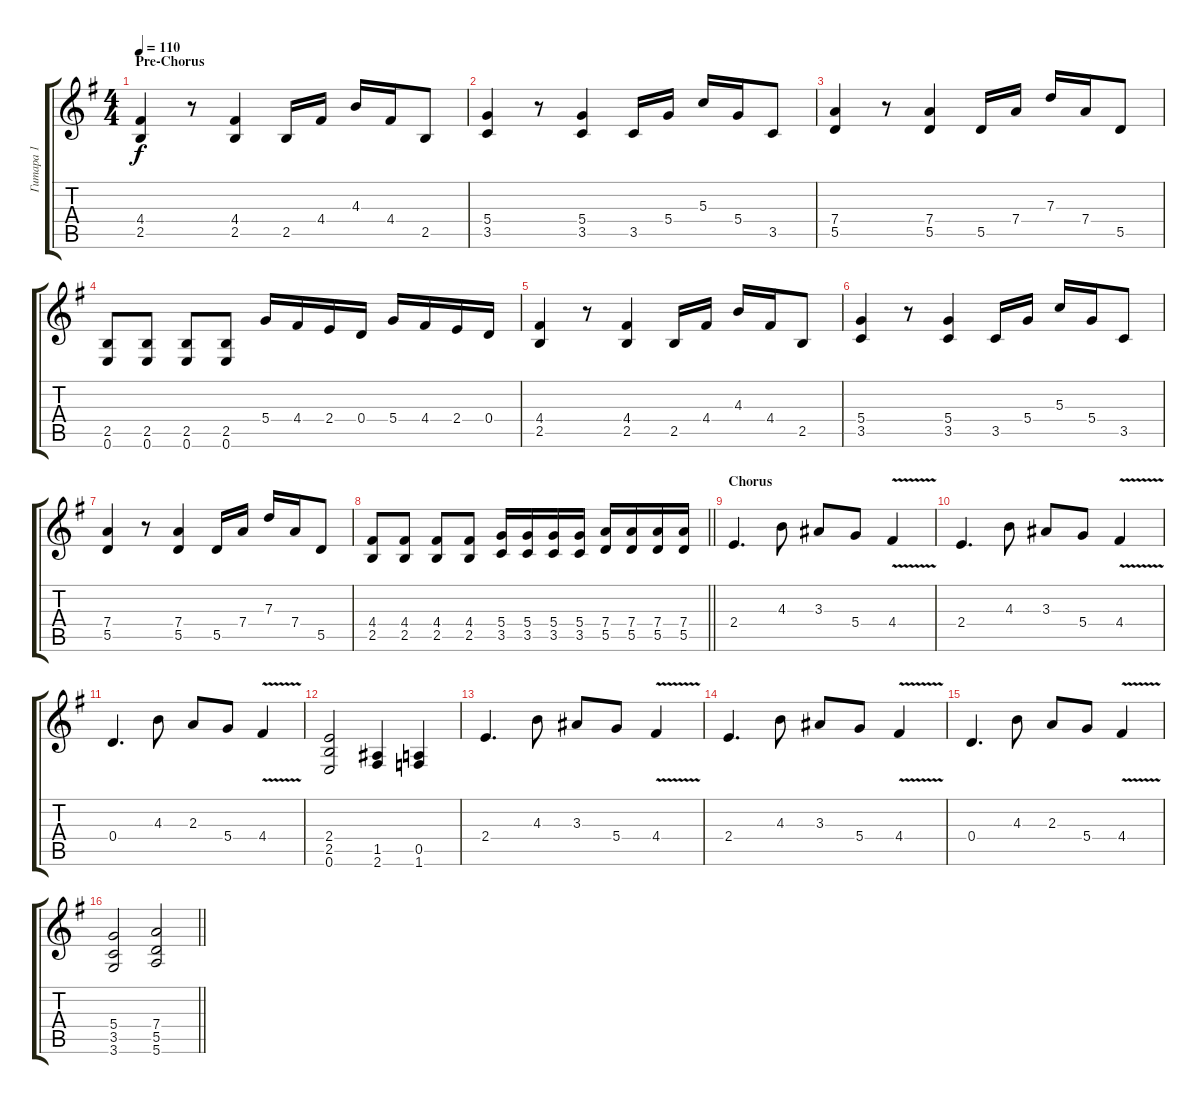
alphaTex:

\track ("Гитара 1" "Гитара 1") {instrument distortionguitar}
\staff {score tabs}
\tuning (E4 B3 G3 D3 A2 E2) {hide}
\ts (4 4)
\section ("" "Pre-Chorus")
\tempo 110
\clef g2
\ks eminor
(4.4 2.5).4{dy f} r.8 (4.4 2.5).4 2.5.16{volume 15} 4.4.16 4.3.16 4.4.16 2.5.8 |
(5.4 3.5).4{volume 13} r.8 (5.4 3.5).4 3.5.16{volume 15} 5.4.16 5.3.16 5.4.16 3.5.8 |
(7.4 5.5).4{volume 13} r.8 (7.4 5.5).4 5.5.16{volume 15} 7.4.16 7.3.16 7.4.16 5.5.8 |
(2.5 0.6).8{volume 13} (2.5 0.6).8 (2.5 0.6).8 (2.5 0.6).8 5.4.16 4.4.16 2.4.16 0.4.16 5.4.16 4.4.16 2.4.16 0.4.16 |
(4.4 2.5).4 r.8 (4.4 2.5).4 2.5.16{volume 15} 4.4.16 4.3.16 4.4.16 2.5.8 |
(5.4 3.5).4{volume 13} r.8 (5.4 3.5).4 3.5.16{volume 15} 5.4.16 5.3.16 5.4.16 3.5.8 |
(7.4 5.5).4{volume 13} r.8 (7.4 5.5).4 5.5.16{volume 15} 7.4.16 7.3.16 7.4.16 5.5.8 |
\barLineRight lightlight
(4.4 2.5).8{volume 13} (4.4 2.5).8 (4.4 2.5).8 (4.4 2.5).8 (5.4 3.5).16 (5.4 3.5).16 (5.4 3.5).16 (5.4 3.5).16 (7.4 5.5).16 (7.4 5.5).16 (7.4 5.5).16 (7.4 5.5).16 |
\section ("" "Chorus")
2.4.4{d} 4.3.8 3.3.8 5.4.8 4.4{v}.4 |
2.4.4{d} 4.3.8 3.3.8 5.4.8 4.4{v}.4 |
0.4.4{d} 4.3.8 2.3.8 5.4.8 4.4{v}.4 |
(2.4 2.5 0.6).2 (1.5 2.6).4 (0.5 1.6).4 |
2.4.4{d} 4.3.8 3.3.8 5.4.8 4.4{v}.4 |
2.4.4{d} 4.3.8 3.3.8 5.4.8 4.4{v}.4 |
0.4.4{d} 4.3.8 2.3.8 5.4.8 4.4{v}.4 |
\barLineRight lightlight
(5.4 3.5 3.6).2 (7.4 5.5 5.6).2
